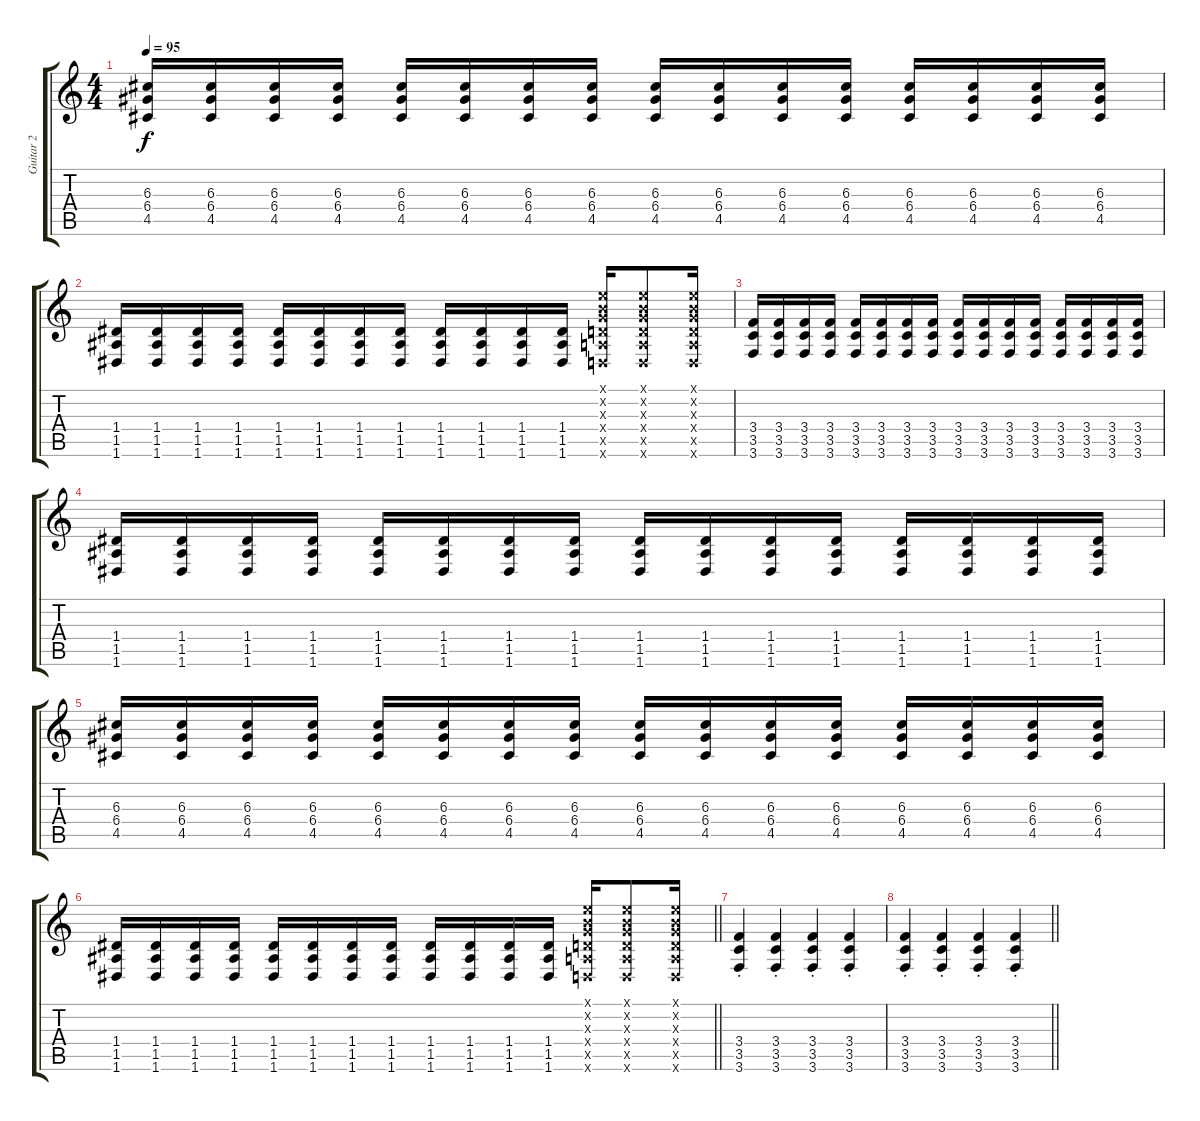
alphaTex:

\track ("Guitar 2" "Guitar 2") {instrument overdrivenguitar}
\staff {score tabs}
\tuning (E4 B3 G3 D3 A2 D2) {hide}
\ts (4 4)
\tempo 95
\clef g2
\ks c
(6.3 6.4 4.5).16{dy f} (6.3 6.4 4.5).16 (6.3 6.4 4.5).16 (6.3 6.4 4.5).16 (6.3 6.4 4.5).16 (6.3 6.4 4.5).16 (6.3 6.4 4.5).16 (6.3 6.4 4.5).16 (6.3 6.4 4.5).16 (6.3 6.4 4.5).16 (6.3 6.4 4.5).16 (6.3 6.4 4.5).16 (6.3 6.4 4.5).16 (6.3 6.4 4.5).16 (6.3 6.4 4.5).16 (6.3 6.4 4.5).16 |
(1.4 1.5 1.6).16 (1.4 1.5 1.6).16 (1.4 1.5 1.6).16 (1.4 1.5 1.6).16 (1.4 1.5 1.6).16 (1.4 1.5 1.6).16 (1.4 1.5 1.6).16 (1.4 1.5 1.6).16 (1.4 1.5 1.6).16 (1.4 1.5 1.6).16 (1.4 1.5 1.6).16 (1.4 1.5 1.6).16 (0.1{x} 0.2{x} 0.3{x} 0.4{x} 0.5{x} 0.6{x}).16 (0.1{x} 0.2{x} 0.3{x} 0.4{x} 0.5{x} 0.6{x}).8 (0.1{x} 0.2{x} 0.3{x} 0.4{x} 0.5{x} 0.6{x}).16 |
(3.4 3.5 3.6).16 (3.4 3.5 3.6).16 (3.4 3.5 3.6).16 (3.4 3.5 3.6).16 (3.4 3.5 3.6).16 (3.4 3.5 3.6).16 (3.4 3.5 3.6).16 (3.4 3.5 3.6).16 (3.4 3.5 3.6).16 (3.4 3.5 3.6).16 (3.4 3.5 3.6).16 (3.4 3.5 3.6).16 (3.4 3.5 3.6).16 (3.4 3.5 3.6).16 (3.4 3.5 3.6).16 (3.4 3.5 3.6).16 |
(1.4 1.5 1.6).16 (1.4 1.5 1.6).16 (1.4 1.5 1.6).16 (1.4 1.5 1.6).16 (1.4 1.5 1.6).16 (1.4 1.5 1.6).16 (1.4 1.5 1.6).16 (1.4 1.5 1.6).16 (1.4 1.5 1.6).16 (1.4 1.5 1.6).16 (1.4 1.5 1.6).16 (1.4 1.5 1.6).16 (1.4 1.5 1.6).16 (1.4 1.5 1.6).16 (1.4 1.5 1.6).16 (1.4 1.5 1.6).16 |
(6.3 6.4 4.5).16 (6.3 6.4 4.5).16 (6.3 6.4 4.5).16 (6.3 6.4 4.5).16 (6.3 6.4 4.5).16 (6.3 6.4 4.5).16 (6.3 6.4 4.5).16 (6.3 6.4 4.5).16 (6.3 6.4 4.5).16 (6.3 6.4 4.5).16 (6.3 6.4 4.5).16 (6.3 6.4 4.5).16 (6.3 6.4 4.5).16 (6.3 6.4 4.5).16 (6.3 6.4 4.5).16 (6.3 6.4 4.5).16 |
\barLineRight lightlight
(1.4 1.5 1.6).16 (1.4 1.5 1.6).16 (1.4 1.5 1.6).16 (1.4 1.5 1.6).16 (1.4 1.5 1.6).16 (1.4 1.5 1.6).16 (1.4 1.5 1.6).16 (1.4 1.5 1.6).16 (1.4 1.5 1.6).16 (1.4 1.5 1.6).16 (1.4 1.5 1.6).16 (1.4 1.5 1.6).16 (0.1{x} 0.2{x} 0.3{x} 0.4{x} 0.5{x} 0.6{x}).16 (0.1{x} 0.2{x} 0.3{x} 0.4{x} 0.5{x} 0.6{x}).8 (0.1{x} 0.2{x} 0.3{x} 0.4{x} 0.5{x} 0.6{x}).16 |
(3.4{st} 3.5{st} 3.6{st}).4 (3.4{st} 3.5{st} 3.6{st}).4 (3.4{st} 3.5{st} 3.6{st}).4 (3.4{st} 3.5{st} 3.6{st}).4 |
\barLineRight lightlight
(3.4{st} 3.5{st} 3.6{st}).4 (3.4{st} 3.5{st} 3.6{st}).4 (3.4{st} 3.5{st} 3.6{st}).4 (3.4{st} 3.5{st} 3.6{st}).4
